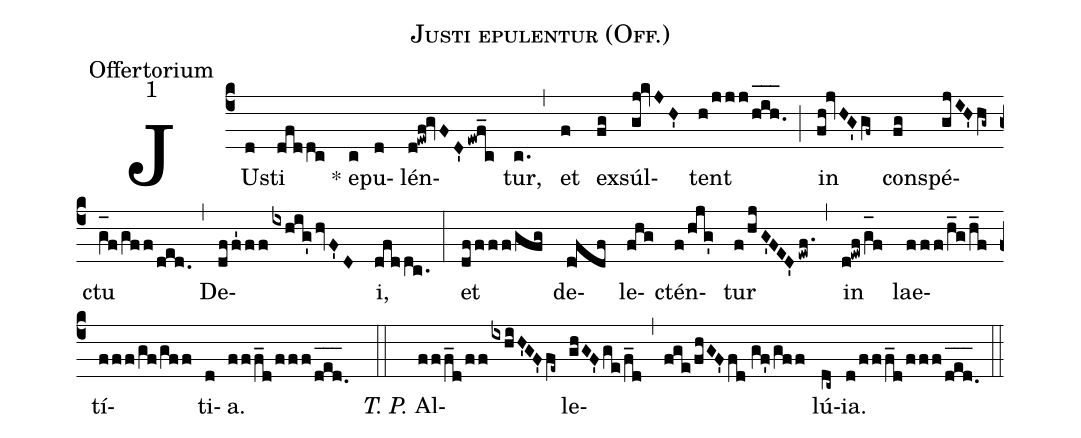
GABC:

name:Justi epulentur (Off.);
office-part:Offertorium;
mode:1;
%%
(c4) JU(d)sti(dfddc) ()* e(c)pu(d)lén(d!ewf!gvFD'ewf_c)tur,(c.) (,) et(f) ex(fg)súl(gj!kvJH')tent(h/jjj/h_[oh:h]i_[oh:h]h._[oh:h]) (;) in(fh!jvHG'gf~) con(fg)spé(gjIH'hg~)ctu(g_[oh:h]f/gff/ded.) (,) De(dff'1ffixhig'hvF'D)i,(dfddc.) (:) et(dffff/gfg) de(d!fdf)le(fhg)ctén(f/hjg')tur(f/hjG'FED'ewf.) (,) in(d!ewf/g_[oh:h]f) lae(fff/h_g/h_f)tí(fff/gf/gff)ti(d)a.(fff_d/fff/d_[oh:h]e_[oh:h]d._[oh:h]) (::) ~~~<i>T. P.</i> Al(fff_d/ffixhiH'GF'fe~)le(ghGF'ge/f_d)(,)(fge/fhGF'fd//gf'/gff)lú(dc~){ia}.(d/fff_d/fff/d_[oh:h]e_[oh:h]d._[oh:h]) (::)
